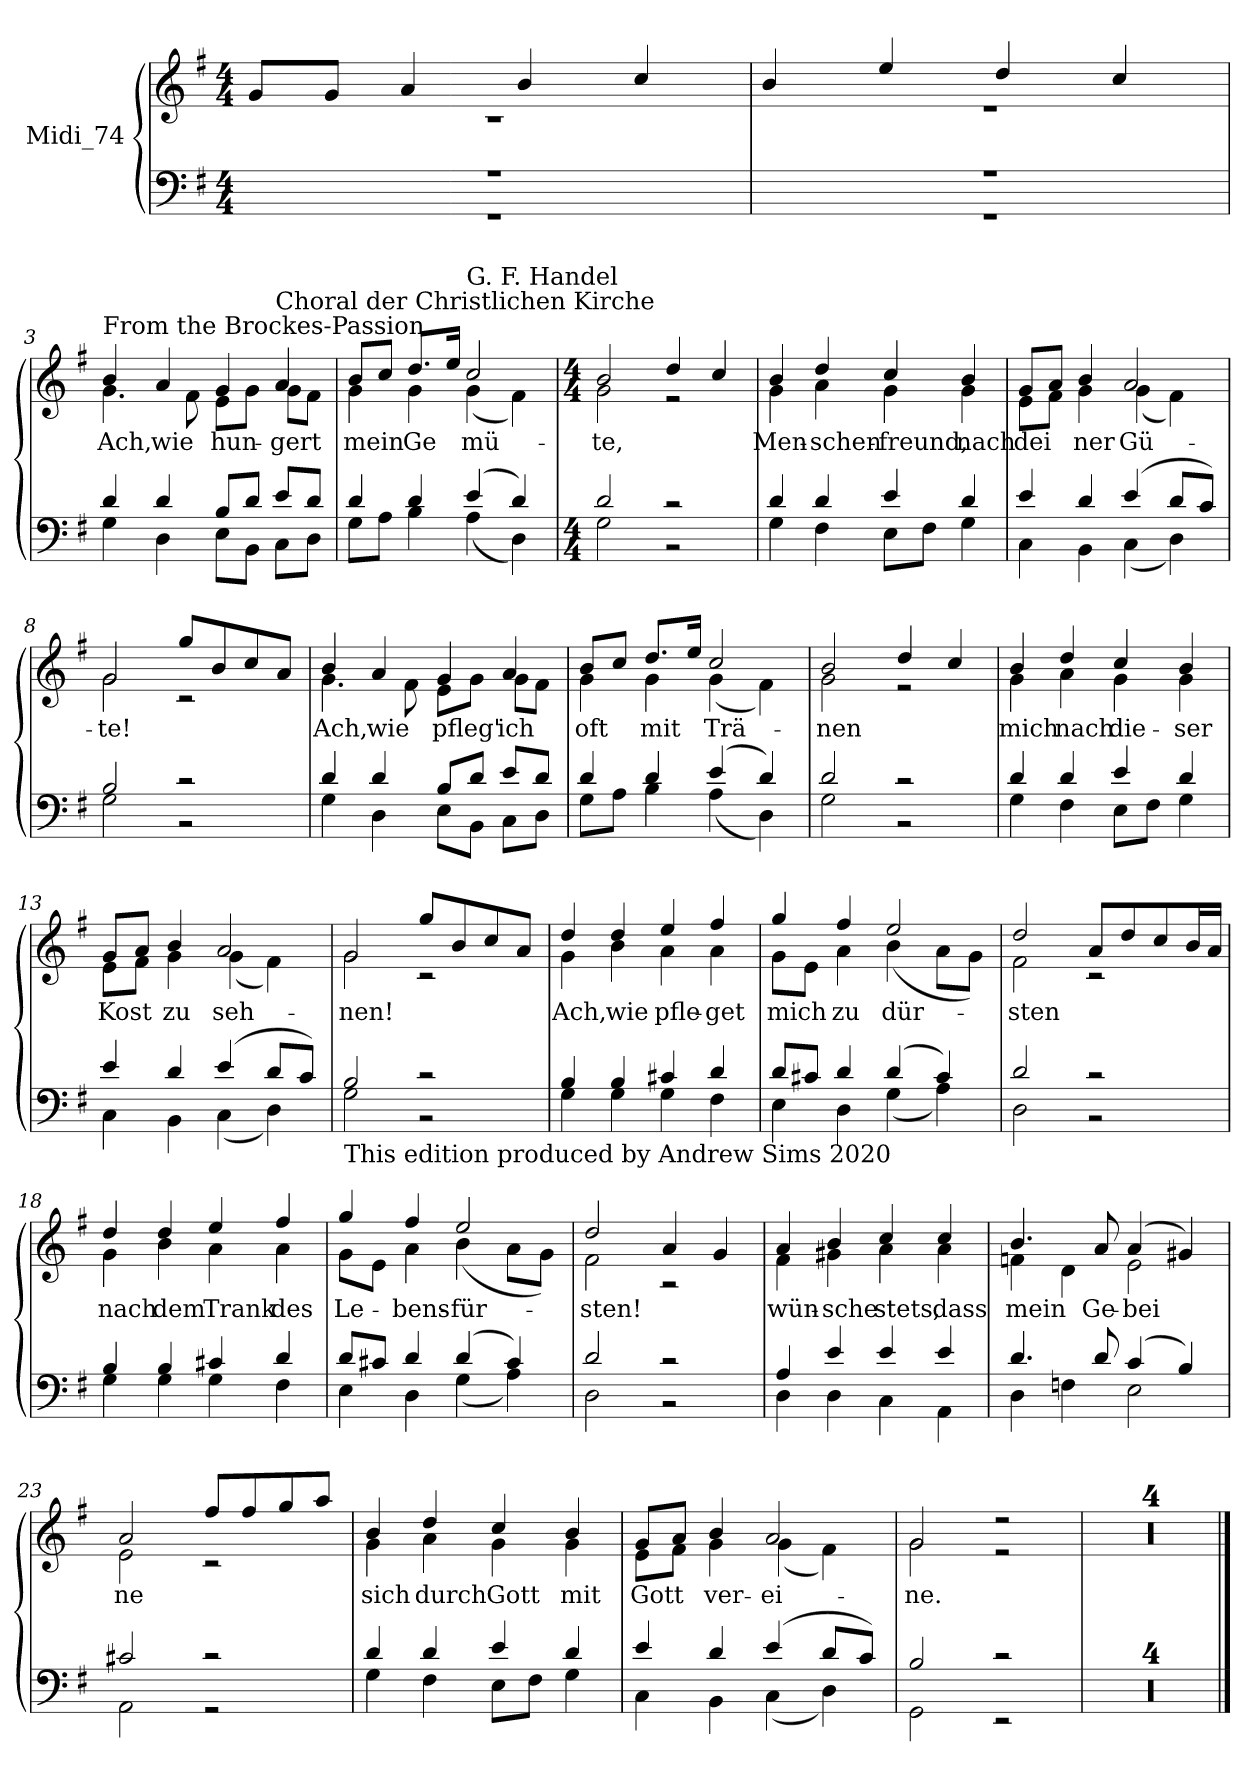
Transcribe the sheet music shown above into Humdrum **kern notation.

**kern	**kern	**text
*part2	*part1	*part1
*staff2	*staff1	*staff1
*I"Midi_74	*	*
*clefF4	*clefG2	*
*k[f#]	*k[f#]	*
*G:	*G:	*
*M4/4	*M4/4	*
=1	=1	=1
*^	*^	*
1r	1r	8g/L	1r	.
.	.	8g/J	.	.
.	.	4a/	.	.
.	.	4b/	.	.
.	.	4cc/	.	.
=2	=2	=2	=2	=2
1r	1r	4b/	1r	.
.	.	4ee/	.	.
.	.	4dd/	.	.
.	.	4cc/	.	.
=3	=3	=3	=3	=3
!	!	!LO:TX:a:t=From the Brockes-Passion	!	!
!	!	!	!	!LO:LY:b
4d/	4G\	4b/	4.g\	Ach,
!	!	!	!	!LO:LY:b
4d/	4D\	4a/	.	wie
.	.	.	8f#\	.
!	!	!	!	!LO:LY:b
8B/L	8E\L	4g/	8e\L	hun-
8d/J	8BB\J	.	8g\J	.
!	!	!LO:TX:a:t=Choral der Christlichen Kirche	!	!
!	!	!	!	!LO:LY:b
8e/L	8C\L	4a/	8g\L	-gert
8d/J	8D\J	.	8f#\J	.
=4	=4	=4	=4	=4
!	!	!	!	!LO:LY:b
4d/	8G\L	8b/L	4g\	mein
.	8A\J	8cc/J	.	.
!	!	!	!	!LO:LY:b
4d/	4B\	8.dd/L	4g\	Ge
.	.	16ee/J	.	.
!	!	!LO:TX:a:t=G. F. Handel	!	!
!	!	!	!	!LO:LY:b
(>4e/	(<4A\	2cc/	(<4g\	mü-
4d/)	4D\)	.	4f#\)	.
!!LO:LB:g=z	!!
=5	=5	=5	=5	=5
*M4/4	*	*M4/4	*	*
!	!	!	!	!LO:LY:b
2d/	2G\	2b/	2g\	-te,
2r	2r	4dd/	2r	.
.	.	4cc/	.	.
=6	=6	=6	=6	=6
!	!	!	!	!LO:LY:b
4d/	4G\	4b/	4g\	Men-
!	!	!	!	!LO:LY:b
4d/	4F#\	4dd/	4a\	-schen-
!	!	!	!	!LO:LY:b
4e/	8E\L	4cc/	4g\	-freund,
.	8F#\J	.	.	.
!	!	!	!	!LO:LY:b
4d/	4G\	4b/	4g\	nach
=7	=7	=7	=7	=7
!	!	!	!	!LO:LY:b
4e/	4C\	8g/L	8e\L	dei
.	.	8a/J	8f#\J	.
!	!	!	!	!LO:LY:b
4d/	4BB\	4b/	4g\	ner
!	!	!	!	!LO:LY:b
(>4e/	(<4C\	2a/	(<4g\	Gü-
8d/L	4D\)	.	4f#\)	.
8c/J)	.	.	.	.
=8	=8	=8	=8	=8
!	!	!	!	!LO:LY:b
2B/	2G\	2g/	2g\	-te!
2r	2r	8gg/L	2r	.
.	.	8b/	.	.
.	.	8cc/	.	.
.	.	8a/J	.	.
!!LO:LB:g=z	!!
=9	=9	=9	=9	=9
!	!	!	!	!LO:LY:b
4d/	4G\	4b/	4.g\	Ach,
!	!	!	!	!LO:LY:b
4d/	4D\	4a/	.	wie
.	.	.	8f#\	.
!	!	!	!	!LO:LY:b
8B/L	8E\L	4g/	8e\L	pfleg'
8d/J	8BB\J	.	8g\J	.
!	!	!	!	!LO:LY:b
8e/L	8C\L	4a/	8g\L	ich
8d/J	8D\J	.	8f#\J	.
=10	=10	=10	=10	=10
!	!	!	!	!LO:LY:b
4d/	8G\L	8b/L	4g\	oft
.	8A\J	8cc/J	.	.
!	!	!	!	!LO:LY:b
4d/	4B\	8.dd/L	4g\	mit
.	.	16ee/J	.	.
!	!	!	!	!LO:LY:b
(>4e/	(<4A\	2cc/	(<4g\	Trä-
4d/)	4D\)	.	4f#\)	.
!!LO:LB:g=z	!!
=11	=11	=11	=11	=11
!	!	!	!	!LO:LY:b
2d/	2G\	2b/	2g\	-nen
2r	2r	4dd/	2r	.
.	.	4cc/	.	.
=12	=12	=12	=12	=12
!	!	!	!	!LO:LY:b
4d/	4G\	4b/	4g\	mich
!	!	!	!	!LO:LY:b
4d/	4F#\	4dd/	4a\	nach
!	!	!	!	!LO:LY:b
4e/	8E\L	4cc/	4g\	die-
.	8F#\J	.	.	.
!	!	!	!	!LO:LY:b
4d/	4G\	4b/	4g\	-ser
=13	=13	=13	=13	=13
!	!	!	!	!LO:LY:b
4e/	4C\	8g/L	8e\L	Kost
.	.	8a/J	8f#\J	.
!	!	!	!	!LO:LY:b
4d/	4BB\	4b/	4g\	zu
!	!	!	!	!LO:LY:b
(>4e/	(<4C\	2a/	(<4g\	seh-
8d/L	4D\)	.	4f#\)	.
8c/J)	.	.	.	.
!!LO:LB:g=z	!!
=14	=14	=14	=14	=14
!LO:TX:b:t=This edition produced by Andrew Sims 2020	!	!	!	!
!	!	!	!	!LO:LY:b
2B/	2G\	2g/	2g\	-nen!
2r	2r	8gg/L	2r	.
.	.	8b/	.	.
.	.	8cc/	.	.
.	.	8a/J	.	.
=15	=15	=15	=15	=15
!	!	!	!	!LO:LY:b
4B/	4G\	4dd/	4g\	Ach,
!	!	!	!	!LO:LY:b
4B/	4G\	4dd/	4b\	wie
!	!	!	!	!LO:LY:b
4c#X/	4G\	4ee/	4a\	pfle-
!	!	!	!	!LO:LY:b
4d/	4F#\	4ff#/	4a\	-get
=16	=16	=16	=16	=16
!	!	!	!	!LO:LY:b
8d/L	4E\	4gg/	8g\L	mich
8c#X/J	.	.	8e\J	.
!	!	!	!	!LO:LY:b
4d/	4D\	4ff#/	4a\	zu
!	!	!	!	!LO:LY:b
(>4d/	(<4G\	2ee/	(<4b\	dür-
4c#/)	4A\)	.	8a\L	.
.	.	.	8g\J)	.
=17	=17	=17	=17	=17
!	!	!	!	!LO:LY:b
2d/	2D\	2dd/	2f#\	-sten
2r	2r	8a/L	2r	.
.	.	8dd/	.	.
.	.	8cc/	.	.
.	.	16b/L	.	.
.	.	16a/JJ	.	.
!!LO:LB:g=z	!!
=18	=18	=18	=18	=18
!	!	!	!	!LO:LY:b
4B/	4G\	4dd/	4g\	nach
!	!	!	!	!LO:LY:b
4B/	4G\	4dd/	4b\	dem
!	!	!	!	!LO:LY:b
4c#X/	4G\	4ee/	4a\	Trank
!	!	!	!	!LO:LY:b
4d/	4F#\	4ff#/	4a\	des
=19	=19	=19	=19	=19
!	!	!	!	!LO:LY:b
8d/L	4E\	4gg/	8g\L	Le-
8c#X/J	.	.	8e\J	.
!	!	!	!	!LO:LY:b
4d/	4D\	4ff#/	4a\	-bens-
!	!	!	!	!LO:LY:b
(>4d/	(<4G\	2ee/	(<4b\	-für-
4c#/)	4A\)	.	8a\L	.
.	.	.	8g\J)	.
=20	=20	=20	=20	=20
!	!	!	!	!LO:LY:b
2d/	2D\	2dd/	2f#\	-sten!
2r	2r	4a/	2r	.
.	.	4g/	.	.
!!LO:LB:g=z	!!
=21	=21	=21	=21	=21
!	!	!	!	!LO:LY:b
4A/	4D\	4a/	4f#\	wün-
!	!	!	!	!LO:LY:b
4e/	4D\	4b/	4g#X\	-sche
!	!	!	!	!LO:LY:b
4e/	4C\	4cc/	4a\	stets,
!	!	!	!	!LO:LY:b
4e/	4AA\	4cc/	4a\	dass
=22	=22	=22	=22	=22
!	!	!	!	!LO:LY:b
4.d/	4D\	4.b/	4fn\	mein
.	4Fn\	.	4d\	.
!	!	!	!	!LO:LY:b
8d/	.	8a/	.	Ge-
!	!	!	!	!LO:LY:b
(>4c/	2E\	(>4a/	2e\	-bei
4B/)	.	4g#X/)	.	.
=23	=23	=23	=23	=23
!	!	!	!	!LO:LY:b
2c#X/	2AA\	2a/	2e\	ne
2r	2r	8ff#/L	2r	.
.	.	8ff#/	.	.
.	.	8gg/	.	.
.	.	8aa/J	.	.
!!LO:LB:g=z	!!
=24	=24	=24	=24	=24
!	!	!	!	!LO:LY:b
4d/	4G\	4b/	4g\	sich
!	!	!	!	!LO:LY:b
4d/	4F#\	4dd/	4a\	durch
!	!	!	!	!LO:LY:b
4e/	8E\L	4cc/	4g\	Gott
.	8F#\J	.	.	.
!	!	!	!	!LO:LY:b
4d/	4G\	4b/	4g\	mit
=25	=25	=25	=25	=25
!	!	!	!	!LO:LY:b
4e/	4C\	8g/L	8e\L	Gott
.	.	8a/J	8f#\J	.
!	!	!	!	!LO:LY:b
4d/	4BB\	4b/	4g\	ver-
!	!	!	!	!LO:LY:b
(>4e/	(<4C\	2a/	(<4g\	-ei-
8d/L	4D\)	.	4f#\)	.
8c/J)	.	.	.	.
=26	=26	=26	=26	=26
!	!	!	!	!LO:LY:b
2B/	2GG\	2g/	2g\	-ne.
2r	2r	2r	2r	.
*v	*v	*	*	*
*	*v	*v	*
=27	=27	=27
1r	1r	.
=28	=28	=28
1r	1r	.
=29	=29	=29
1r	1r	.
=30	=30	=30
1r	1r	.
==	==	==
*-	*-	*-
